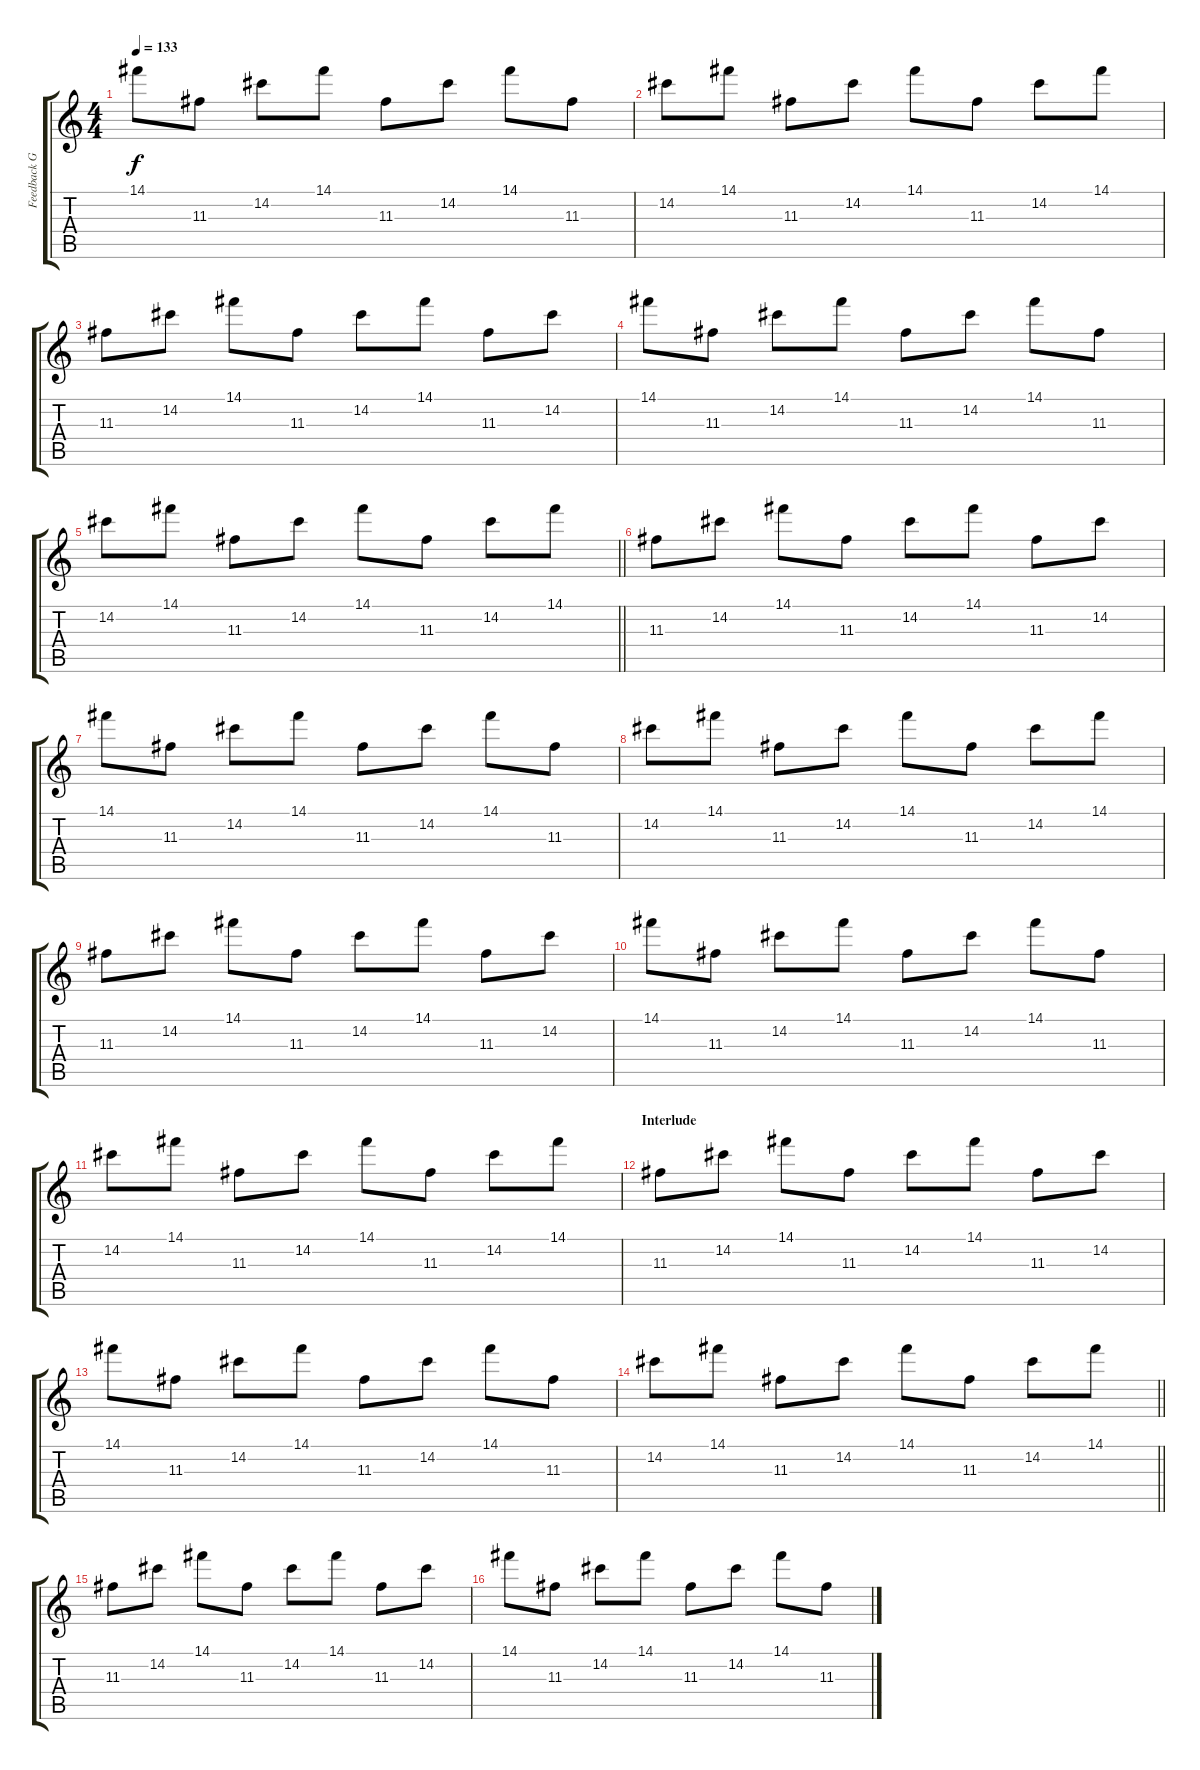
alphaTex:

\track ("Feedback Guitar [Rick Nielsen]" "Feedback G") {instrument distortionguitar}
\staff {score tabs}
\tuning (E4 B3 G3 D3 A2 E2) {hide}
\ts (4 4)
\tempo 133
\clef g2
\ks c
14.1.8{dy f} 11.3.8 14.2.8 14.1.8 11.3.8 14.2.8 14.1.8 11.3.8 |
14.2.8 14.1.8 11.3.8 14.2.8 14.1.8 11.3.8 14.2.8 14.1.8 |
11.3.8 14.2.8 14.1.8 11.3.8 14.2.8 14.1.8 11.3.8 14.2.8 |
14.1.8 11.3.8 14.2.8 14.1.8 11.3.8 14.2.8 14.1.8 11.3.8 |
\barLineRight lightlight
14.2.8 14.1.8 11.3.8 14.2.8 14.1.8 11.3.8 14.2.8 14.1.8 |
11.3.8 14.2.8 14.1.8 11.3.8 14.2.8 14.1.8 11.3.8 14.2.8 |
14.1.8 11.3.8 14.2.8 14.1.8 11.3.8 14.2.8 14.1.8 11.3.8 |
14.2.8 14.1.8 11.3.8 14.2.8 14.1.8 11.3.8 14.2.8 14.1.8 |
11.3.8 14.2.8 14.1.8 11.3.8 14.2.8 14.1.8 11.3.8 14.2.8 |
14.1.8 11.3.8 14.2.8 14.1.8 11.3.8 14.2.8 14.1.8 11.3.8 |
14.2.8 14.1.8 11.3.8 14.2.8 14.1.8 11.3.8 14.2.8 14.1.8 |
\section ("" "Interlude")
11.3.8 14.2.8 14.1.8 11.3.8 14.2.8 14.1.8 11.3.8 14.2.8 |
14.1.8 11.3.8 14.2.8 14.1.8 11.3.8 14.2.8 14.1.8 11.3.8 |
\barLineRight lightlight
14.2.8 14.1.8 11.3.8 14.2.8 14.1.8 11.3.8 14.2.8 14.1.8 |
11.3.8 14.2.8 14.1.8 11.3.8 14.2.8 14.1.8 11.3.8 14.2.8 |
14.1.8 11.3.8 14.2.8 14.1.8 11.3.8 14.2.8 14.1.8 11.3.8
